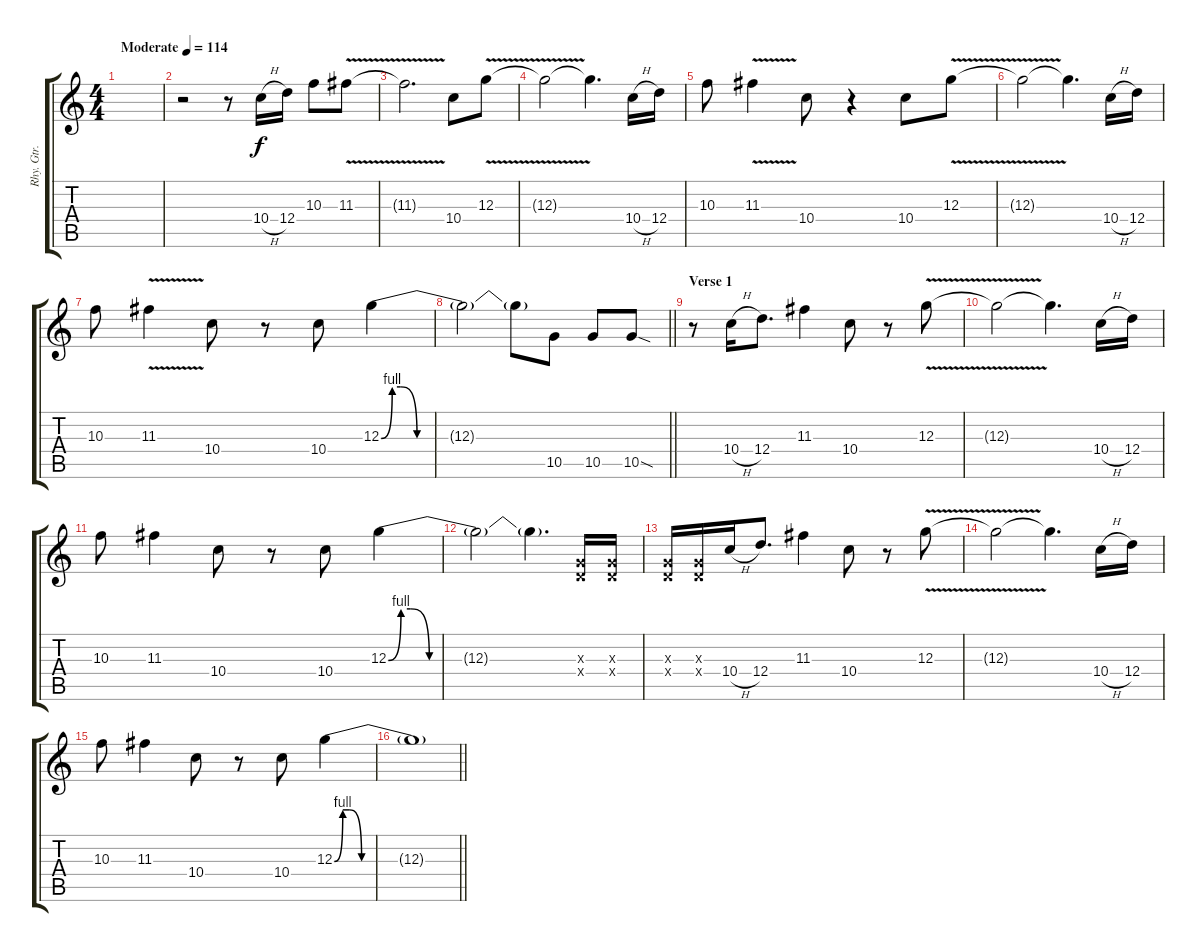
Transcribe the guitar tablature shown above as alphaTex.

\track ("Rhy. Gtr. 2" "Rhy. Gtr. ") {instrument distortionguitar}
\staff {score tabs}
\tuning (E4 B3 G3 D3 A2 D2) {hide}
\ts (4 4)
\tempo (114 "Moderate")
\clef g2
\ks c
|
r.2 r.8 10.4{h}.16 12.4.16 10.3.8 11.3{v}.8 |
11.3{t}.2{d} 10.4.8 12.3{v}.8 |
12.3{t}.2 12.3{t}.4{d} 10.4{h}.16 12.4.16 |
10.3.8 11.3{v}.4 10.4.8 r.4 10.4.8 12.3{v}.8 |
12.3{t}.2 12.3{t}.4{d} 10.4{h}.16 12.4.16 |
10.3.8 11.3{v}.4 10.4.8 r.8 10.4.8 12.3{be (custom 0 0 4 4 7 4 13 0 20 0 30 0 60 0)}.4 |
\barLineRight lightlight
12.3{t}.2 12.3{t}.8 10.5.8 10.5.8 10.5{sod}.8 |
\section ("" "Verse 1")
r.8 10.4{h}.16 12.4.8{d} 11.3.4 10.4.8 r.8 12.3{v}.8 |
12.3{t}.2 12.3{t}.4{d} 10.4{h}.16 12.4.16 |
10.3.8 11.3.4 10.4.8 r.8 10.4.8 12.3{be (custom 0 0 4 4 7 4 13 0 20 0 30 0 60 0)}.4 |
12.3{t}.2 12.3{t}.4{d} (0.3{x} 0.4{x}).16 (0.3{x} 0.4{x}).16 |
(0.3{x} 0.4{x}).16 (0.3{x} 0.4{x}).16 10.4{h}.16 12.4.8{d} 11.3.4 10.4.8 r.8 12.3{v}.8 |
12.3{t}.2 12.3{t}.4{d} 10.4{h}.16 12.4.16 |
10.3.8 11.3.4 10.4.8 r.8 10.4.8 12.3{be (custom 0 0 4 4 7 4 13 0 20 0 30 0 60 0)}.4 |
\barLineRight lightlight
12.3{t}.1
